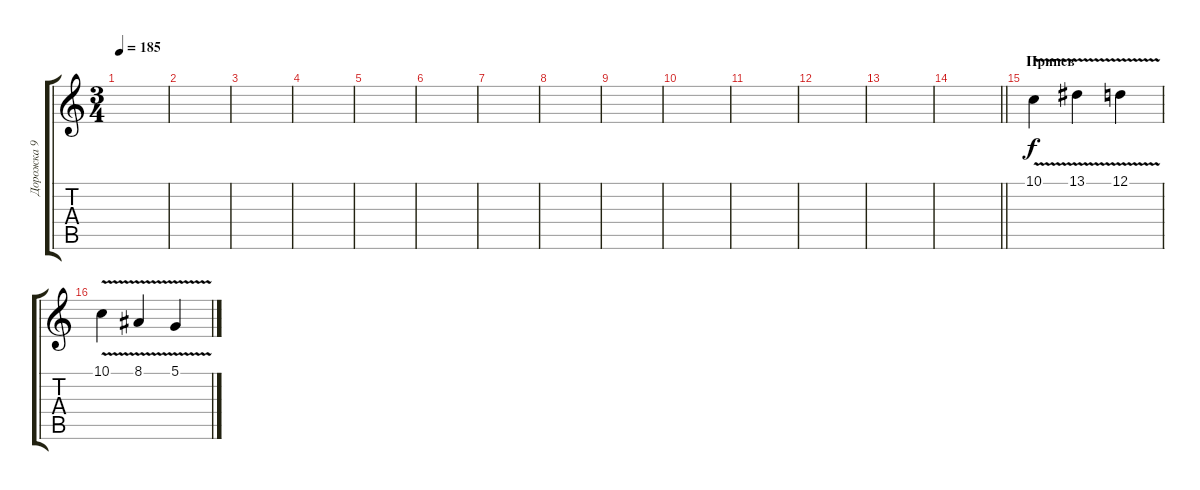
\track ("Дорожка 9" "Дорожка 9") {instrument flute}
\staff {score tabs}
\tuning (D4 A3 F3 C3 G2 C2) {hide}
\ts (3 4)
\tempo 185
\clef g2
\ks c
|
|
|
|
|
|
|
|
|
|
|
|
|
\barLineRight lightlight
|
\section ("" "Припев")
10.1{v}.4 13.1{v}.4 12.1{v}.4 |
10.1{v}.4 8.1{v}.4 5.1{v}.4
